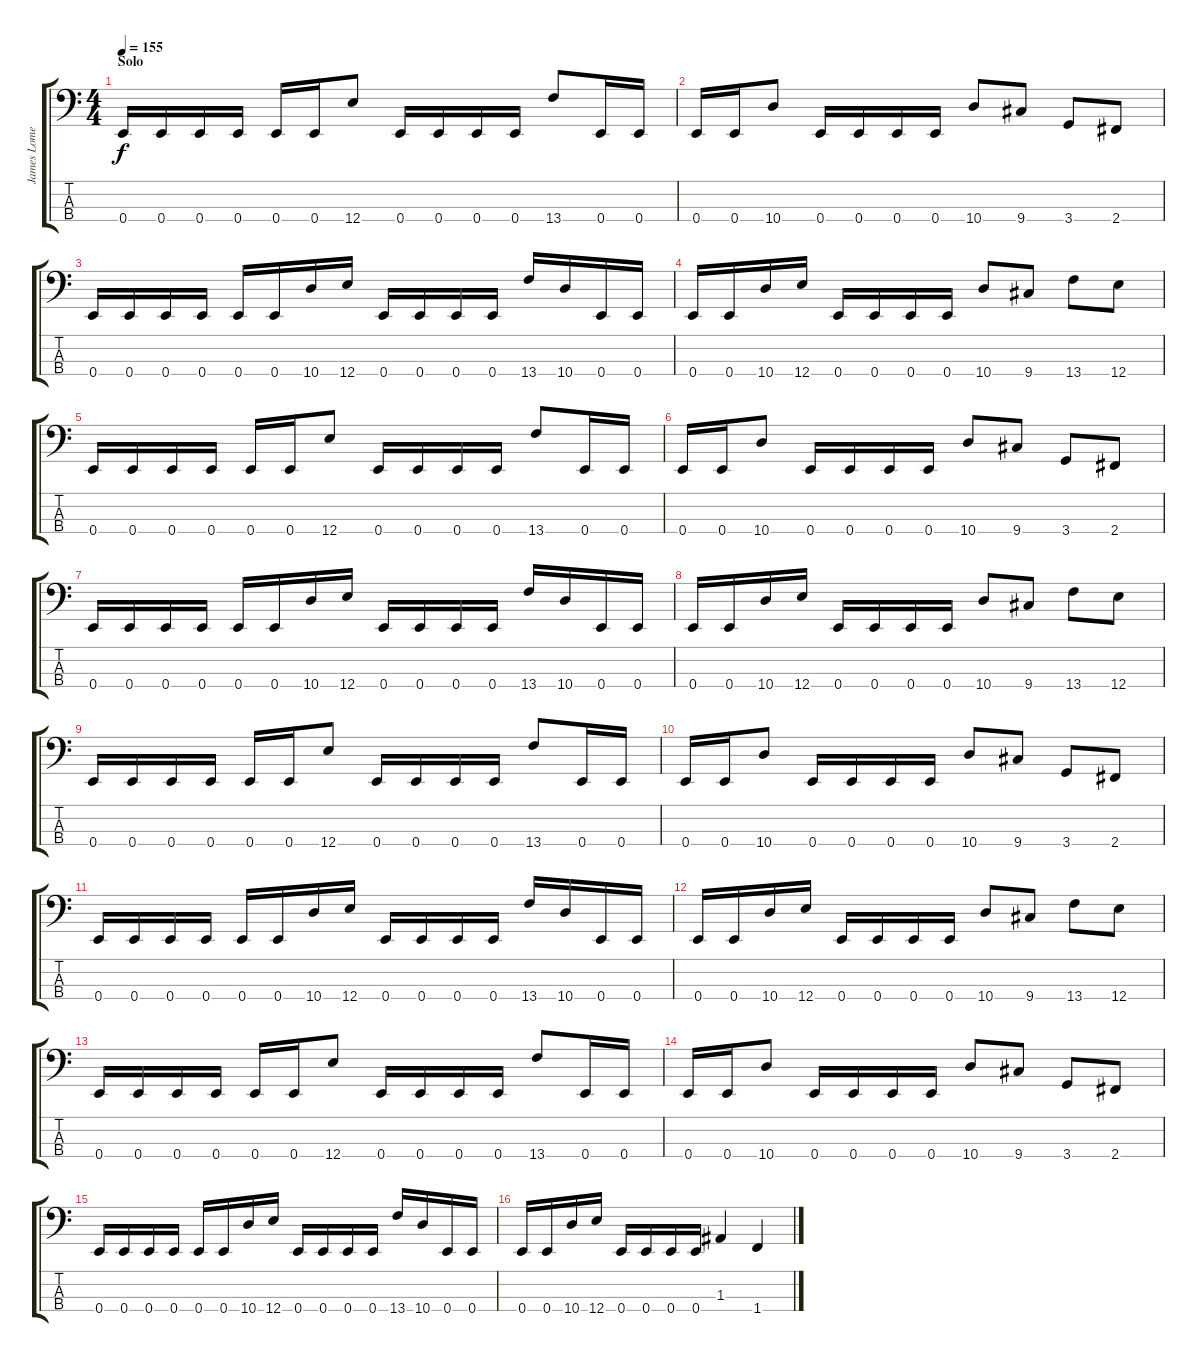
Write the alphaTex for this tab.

\track ("James Lomenzo" "James Lome") {instrument electricbasspick}
\staff {score tabs}
\tuning (G2 D2 A1 E1) {hide}
\ts (4 4)
\section ("" "Solo")
\tempo 155
\clef f4
\ks c
0.4.16{dy f} 0.4.16 0.4.16 0.4.16 0.4.16 0.4.16 12.4.8 0.4.16 0.4.16 0.4.16 0.4.16 13.4.8 0.4.16 0.4.16 |
0.4.16 0.4.16 10.4.8 0.4.16 0.4.16 0.4.16 0.4.16 10.4.8 9.4.8 3.4.8 2.4.8 |
0.4.16 0.4.16 0.4.16 0.4.16 0.4.16 0.4.16 10.4.16 12.4.16 0.4.16 0.4.16 0.4.16 0.4.16 13.4.16 10.4.16 0.4.16 0.4.16 |
0.4.16 0.4.16 10.4.16 12.4.16 0.4.16 0.4.16 0.4.16 0.4.16 10.4.8 9.4.8 13.4.8 12.4.8 |
0.4.16 0.4.16 0.4.16 0.4.16 0.4.16 0.4.16 12.4.8 0.4.16 0.4.16 0.4.16 0.4.16 13.4.8 0.4.16 0.4.16 |
0.4.16 0.4.16 10.4.8 0.4.16 0.4.16 0.4.16 0.4.16 10.4.8 9.4.8 3.4.8 2.4.8 |
0.4.16 0.4.16 0.4.16 0.4.16 0.4.16 0.4.16 10.4.16 12.4.16 0.4.16 0.4.16 0.4.16 0.4.16 13.4.16 10.4.16 0.4.16 0.4.16 |
0.4.16 0.4.16 10.4.16 12.4.16 0.4.16 0.4.16 0.4.16 0.4.16 10.4.8 9.4.8 13.4.8 12.4.8 |
0.4.16 0.4.16 0.4.16 0.4.16 0.4.16 0.4.16 12.4.8 0.4.16 0.4.16 0.4.16 0.4.16 13.4.8 0.4.16 0.4.16 |
0.4.16 0.4.16 10.4.8 0.4.16 0.4.16 0.4.16 0.4.16 10.4.8 9.4.8 3.4.8 2.4.8 |
0.4.16 0.4.16 0.4.16 0.4.16 0.4.16 0.4.16 10.4.16 12.4.16 0.4.16 0.4.16 0.4.16 0.4.16 13.4.16 10.4.16 0.4.16 0.4.16 |
0.4.16 0.4.16 10.4.16 12.4.16 0.4.16 0.4.16 0.4.16 0.4.16 10.4.8 9.4.8 13.4.8 12.4.8 |
0.4.16 0.4.16 0.4.16 0.4.16 0.4.16 0.4.16 12.4.8 0.4.16 0.4.16 0.4.16 0.4.16 13.4.8 0.4.16 0.4.16 |
0.4.16 0.4.16 10.4.8 0.4.16 0.4.16 0.4.16 0.4.16 10.4.8 9.4.8 3.4.8 2.4.8 |
0.4.16 0.4.16 0.4.16 0.4.16 0.4.16 0.4.16 10.4.16 12.4.16 0.4.16 0.4.16 0.4.16 0.4.16 13.4.16 10.4.16 0.4.16 0.4.16 |
0.4.16 0.4.16 10.4.16 12.4.16 0.4.16 0.4.16 0.4.16 0.4.16 1.3.4 1.4.4
